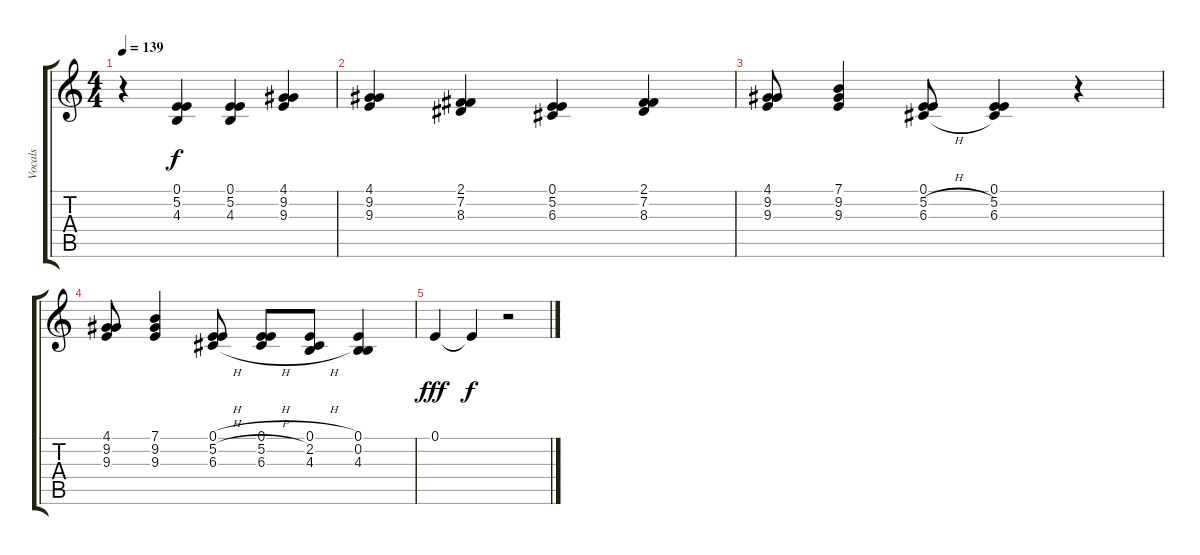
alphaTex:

\track ("Vocals" "Vocals") {instrument flute}
\staff {score tabs}
\tuning (E4 B3 G3 D3 A2 E2) {hide}
\ts (4 4)
\tempo 139
\clef g2
\ks c
r.4{dy f} (0.1 5.2 4.3).4 (0.1 5.2 4.3).4 (4.1 9.2 9.3).4 |
(4.1 9.2 9.3).4 (2.1 7.2 8.3).4 (0.1 5.2 6.3).4 (2.1 7.2 8.3).4 |
(4.1 9.2 9.3).8 (7.1 9.2 9.3).4 (0.1{h} 5.2{h} 6.3{h}).8 (0.1 5.2 6.3).4 r.4 |
(4.1 9.2 9.3).8 (7.1 9.2 9.3).4 (0.1{h} 5.2{h} 6.3{h}).8 (0.1{h} 5.2{h} 6.3{h}).8 (0.1{h} 2.2 4.3{h}).8 (0.1 0.2 4.3).4 |
0.1.4{dy fff} 0.1{t}.4{dy f} r.2
